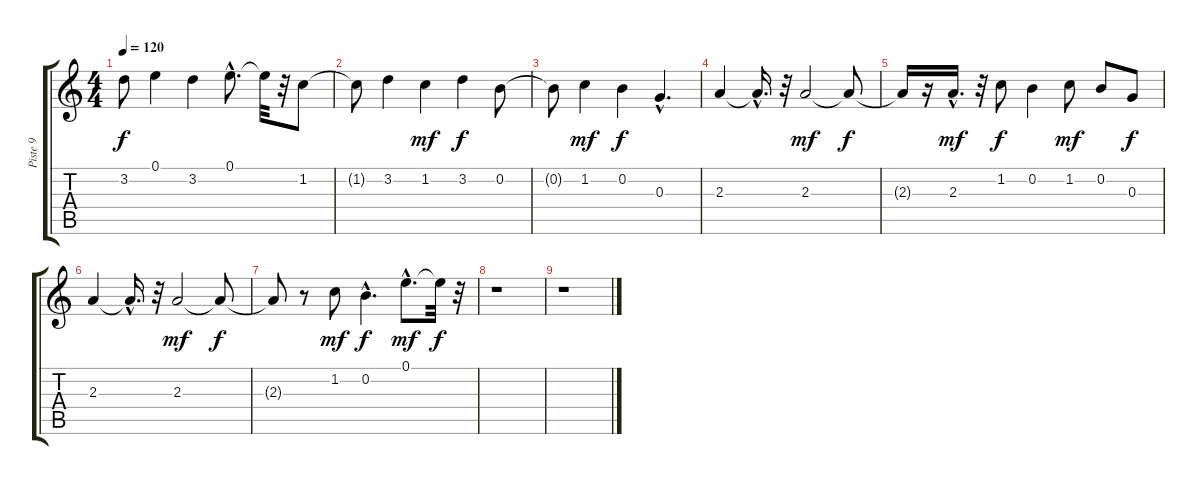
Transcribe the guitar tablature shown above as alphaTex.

\track ("Piste 9" "Piste 9") {instrument electricbassfinger}
\staff {score tabs}
\tuning (E4 B3 G3 D3 A2 E2) {hide}
\ts (4 4)
\tempo 120
\clef g2
\ks c
3.2{t}.8{dy f} 0.1.4 3.2.4 0.1{hac}.8{d} 0.1{t}.32 r.32 1.2.8 |
1.2{t}.8 3.2.4 1.2.4{dy mf} 3.2.4{dy f} 0.2.8 |
0.2{t}.8 1.2.4{dy mf} 0.2.4{dy f} 0.3{hac}.4{d} |
2.3.4 2.3{hac t}.16{d} r.32 2.3.2{dy mf} 2.3{t}.8{dy f} |
2.3{t}.16 r.16 2.3{hac}.16{d dy mf} r.32 1.2.8{dy f} 0.2.4 1.2.8{dy mf} 0.2.8 0.3.8{dy f} |
2.3.4 2.3{hac t}.16{d} r.32 2.3.2{dy mf} 2.3{t}.8{dy f} |
2.3{t}.8 r.8 1.2.8{dy mf} 0.2{hac}.4{d dy f} 0.1{hac}.8{d dy mf} 0.1{t}.32{dy f} r.32 |
r.1 |
r.1
